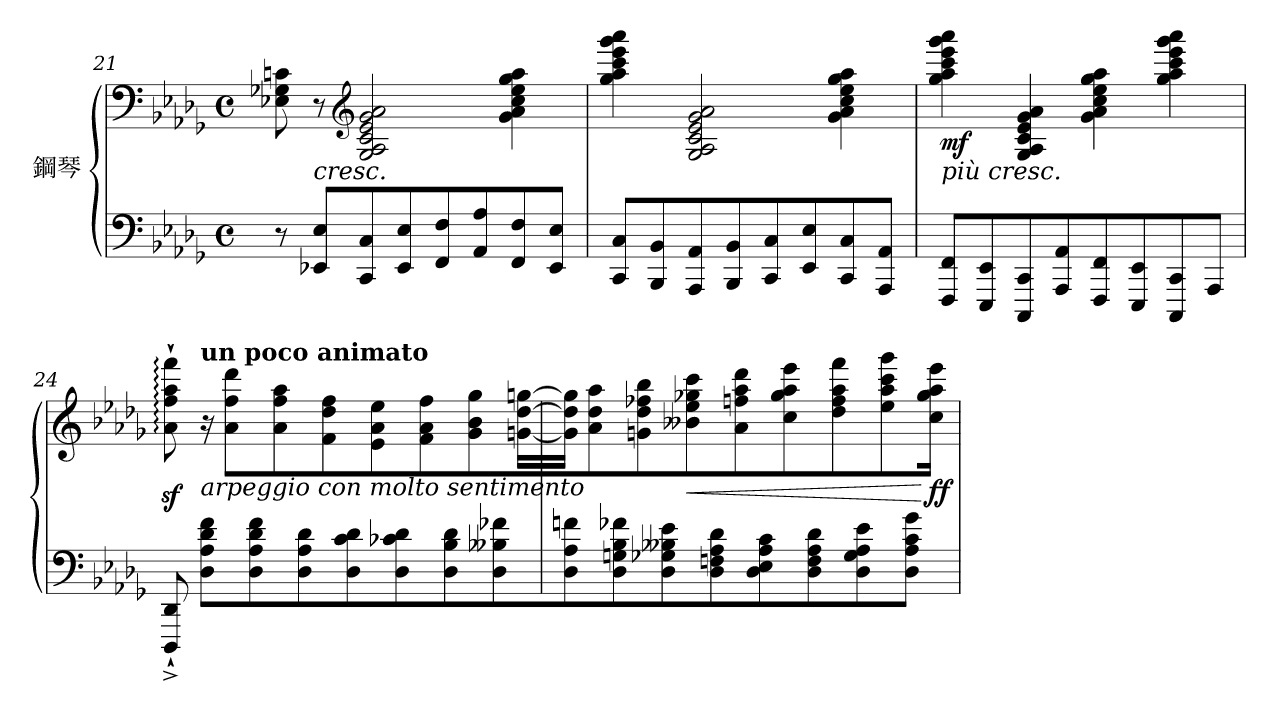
**kern	**kern	**dynam
*part1	*part1	*part1
*staff2	*staff1	*staff1/2
*I"鋼琴	*	*
*clefF4	*clefF4	*
*k[b-e-a-d-g-]	*k[b-e-a-d-g-]	*
*M4/4	*M4/4	*
*met(c)	*met(c)	*
*MM44	*MM44	*
=21	=21	=21
8r	8E-X\ 8G-X\ 8cn\	.
*	*MM68	*
!LO:TX:a:i:t=cresc.	!	!
8EE-X/ 8E-/L	8r	.
*	*clefG2	*
8CC/ 8C/	2G-/ 2A-/ 2c/ 2e-/ 2g-/ 2a-/	.
8EE-/ 8E-/	.	.
8FF/ 8F/	.	.
8AA-/ 8A-/	.	.
8FF/ 8F/	4g-\ 4a-\ 4cc\ 4ee-\ 4gg-\ 4aa-\	.
8EE-/ 8E-/J	.	.
!!LO:LB:g=z
=22	=22	=22
8CC/ 8C/L	4gg-\ 4aa-\ 4ccc\ 4eee-\ 4ggg-\ 4aaa-\	.
8BBB-/ 8BB-/	.	.
8AAA-/ 8AA-/	2G-/ 2A-/ 2c/ 2e-/ 2g-/ 2a-/	.
8BBB-/ 8BB-/	.	.
8CC/ 8C/	.	.
8EE-/ 8E-/	.	.
8CC/ 8C/	4g-\ 4a-\ 4cc\ 4ee-\ 4gg-\ 4aa-\	.
8AAA-/ 8AA-/J	.	.
=23	=23	=23
!	!LO:TX:b:i:t=più cresc.	!
!	!	!LO:DY:b
8FFF/ 8FF/L	4gg-\ 4aa-\ 4ccc\ 4eee-\ 4ggg-\ 4aaa-\	mf
8EEE-/ 8EE-/	.	.
8CCC/ 8CC/	4G-/ 4A-/ 4c/ 4e-/ 4g-/ 4a-/	.
8AAA-/ 8AA-/	.	.
*	*MM60	*
8FFF/ 8FF/	4g-\ 4a-\ 4cc\ 4ee-\ 4gg-\ 4aa-\	.
8EEE-/ 8EE-/	.	.
*	*MM52	*
8CCC/ 8CC/	4gg-\ 4aa-\ 4ccc\ 4eee-\ 4ggg-\ 4aaa-\	.
*	*MM44	*
8AAA-/J	.	.
=24	=24	=24
*	*MM50	*
8DDD-/`^ 8DD-/`^	8a-\z<:` 8ff\z<:` 8aa-\z<:` 8fff\z<:`	.
!	!LO:TX:a:B:t=un poco animato	!
!	!LO:TX:b:i:t=arpeggio  con molto sentimento	!
8D-\ 8A-\ 8d-\ 8f\L	16r	.
.	8a-\ 8ff\ 8ddd-\L	.
8D-\ 8A-\ 8d-\ 8f\	.	.
.	8a-\ 8ff\ 8aa-\	.
8D-\ 8A-\ 8d-\	.	.
.	8f\ 8dd-\ 8ff\	.
8D-\ 8c\ 8d-\	.	.
.	8e-\ 8a-\ 8ee-\	.
8D-\ 8c-X\ 8d-\	.	.
.	8f\ 8a-\ 8ff\	.
8D-\ 8B-\ 8d-\	.	.
.	8g-\ 8b-\ 8gg-\	.
8D-\ 8B--X\ 8f-X\	.	.
.	[16gn\ [16dd-\ [16ggn\L	.
=25	=25	=25
8D-\ 8A-\ 8fn\	16g\] 16dd-\] 16gg\]J	.
.	8a-\ 8dd-\ 8aa-\	.
8D-\ 8Gn\ 8B-\ 8f-X\	.	.
.	8gn\ 8dd-\ 8ff-X\ 8bb-\	.
8D-\ 8G-X\ 8B--X\ 8e-\	.	.
!	!	!LO:HP:b
.	8b--X\ 8ee-\ 8gg-X\ 8ccc\	<
8D-\ 8Fn\ 8A-\ 8d-\	.	.
.	8a-\ 8ffn\ 8aa-\ 8ddd-\	.
8D-\ 8E-\ 8A-\ 8c\	.	.
.	8cc\ 8gg-\ 8aa-\ 8eee-\	.
8D-\ 8F\ 8A-\ 8d-\	.	.
.	8dd-\ 8ff\ 8aa-\ 8fff\	.
8D-\ 8G-\ 8A-\ 8e-\	.	.
.	8ee-\ 8aa-\ 8ccc\ 8ggg-\	.
8D-\ 8A-\ 8c\ 8g-\J	.	.
*	*MM38	*
!	!	!LO:DY:n=1:b
.	16cc\ 16gg-\ 16aa-\ 16eee-\Jk	[ ff
=	=	=
*-	*-	*-
